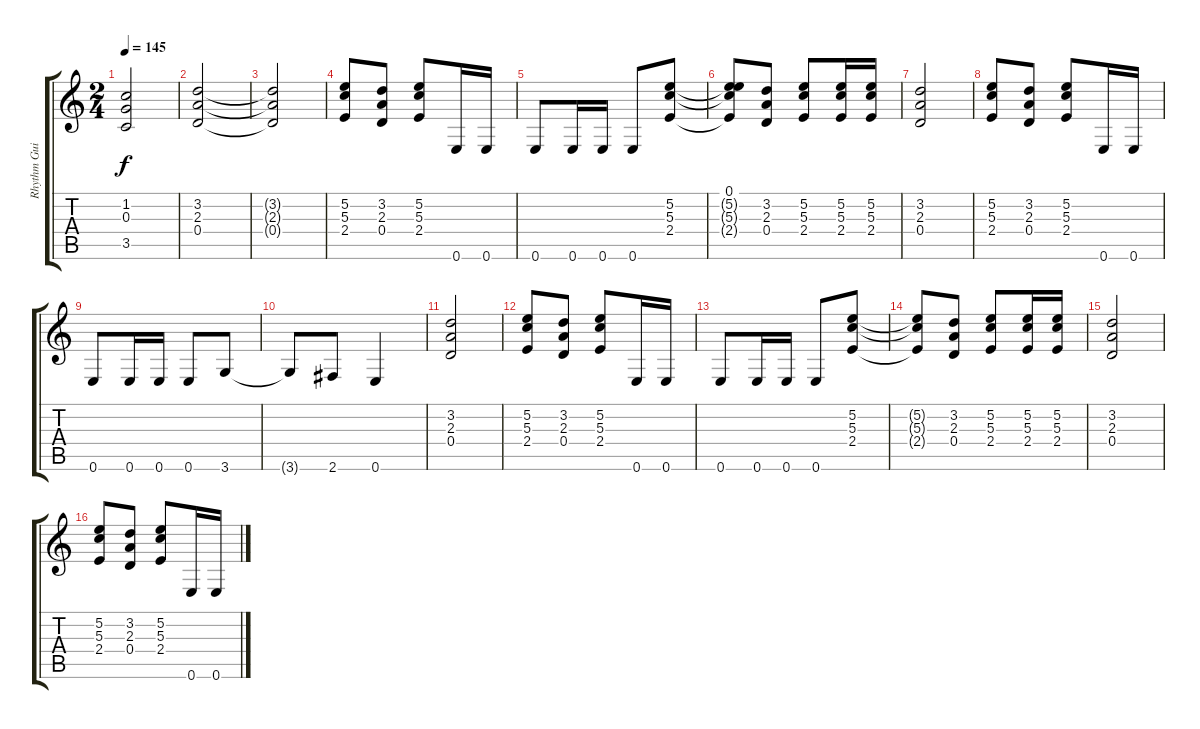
\track ("Rhythm Guitar" "Rhythm Gui") {instrument distortionguitar}
\staff {score tabs}
\tuning (E4 B3 G3 D3 A2 E2) {hide}
\ts (2 4)
\tempo 145
\clef g2
\ks c
(1.2{t} 0.3{t} 3.5{t}).2{dy f} |
(3.2 2.3 0.4).2 |
(3.2{t} 2.3{t} 0.4{t}).2 |
(5.2 5.3 2.4).8 (3.2 2.3 0.4).8 (5.2 5.3 2.4).8 0.6.16 0.6.16 |
0.6.8 0.6.16 0.6.16 0.6.8 (5.2 5.3 2.4).8 |
(0.1 5.2{t} 5.3{t} 2.4{t}).8 (3.2 2.3 0.4).8 (5.2 5.3 2.4).8 (5.2 5.3 2.4).16 (5.2 5.3 2.4).16 |
(3.2 2.3 0.4).2 |
(5.2 5.3 2.4).8 (3.2 2.3 0.4).8 (5.2 5.3 2.4).8 0.6.16 0.6.16 |
0.6.8 0.6.16 0.6.16 0.6.8 3.6.8 |
3.6{t}.8 2.6.8 0.6.4 |
(3.2 2.3 0.4).2 |
(5.2 5.3 2.4).8 (3.2 2.3 0.4).8 (5.2 5.3 2.4).8 0.6.16 0.6.16 |
0.6.8 0.6.16 0.6.16 0.6.8 (5.2 5.3 2.4).8 |
(5.2{t} 5.3{t} 2.4{t}).8 (3.2 2.3 0.4).8 (5.2 5.3 2.4).8 (5.2 5.3 2.4).16 (5.2 5.3 2.4).16 |
(3.2 2.3 0.4).2 |
(5.2 5.3 2.4).8 (3.2 2.3 0.4).8 (5.2 5.3 2.4).8 0.6.16 0.6.16
